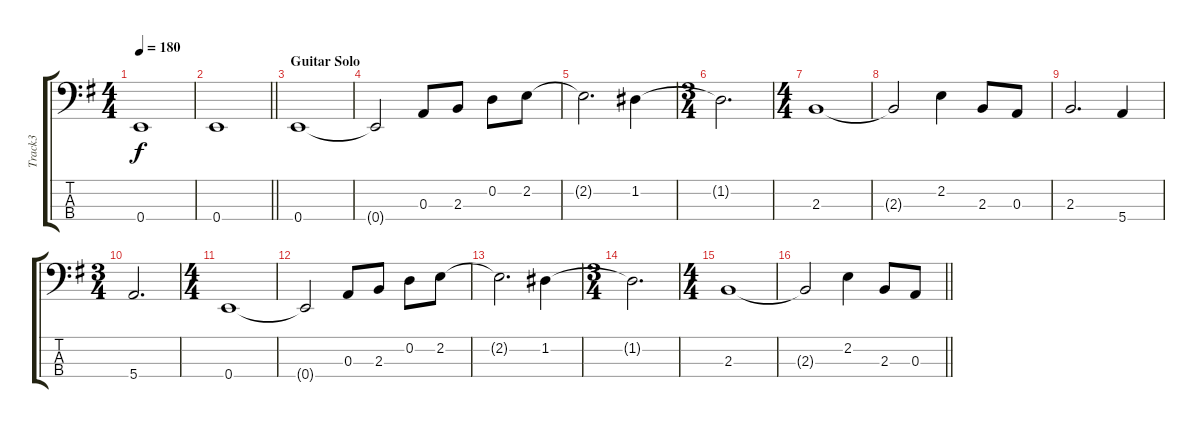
\track ("Track3" "Track3") {instrument electricbassfinger}
\staff {score tabs}
\tuning (G2 D2 A1 E1) {hide}
\ts (4 4)
\tempo 180
\clef f4
\ks g
0.4.1{dy f} |
\barLineRight lightlight
0.4.1 |
\section ("" "Guitar Solo")
0.4.1 |
0.4{t}.2 0.3.8 2.3.8 0.2.8 2.2.8 |
2.2{t}.2{d} 1.2.4 |
\ts (3 4)
1.2{t}.2{d} |
\ts (4 4)
2.3.1 |
2.3{t}.2 2.2.4 2.3.8 0.3.8 |
2.3.2{d} 5.4.4 |
\ts (3 4)
5.4.2{d} |
\ts (4 4)
0.4.1 |
0.4{t}.2 0.3.8 2.3.8 0.2.8 2.2.8 |
2.2{t}.2{d} 1.2.4 |
\ts (3 4)
1.2{t}.2{d} |
\ts (4 4)
2.3.1 |
\barLineRight lightlight
2.3{t}.2 2.2.4 2.3.8 0.3.8
